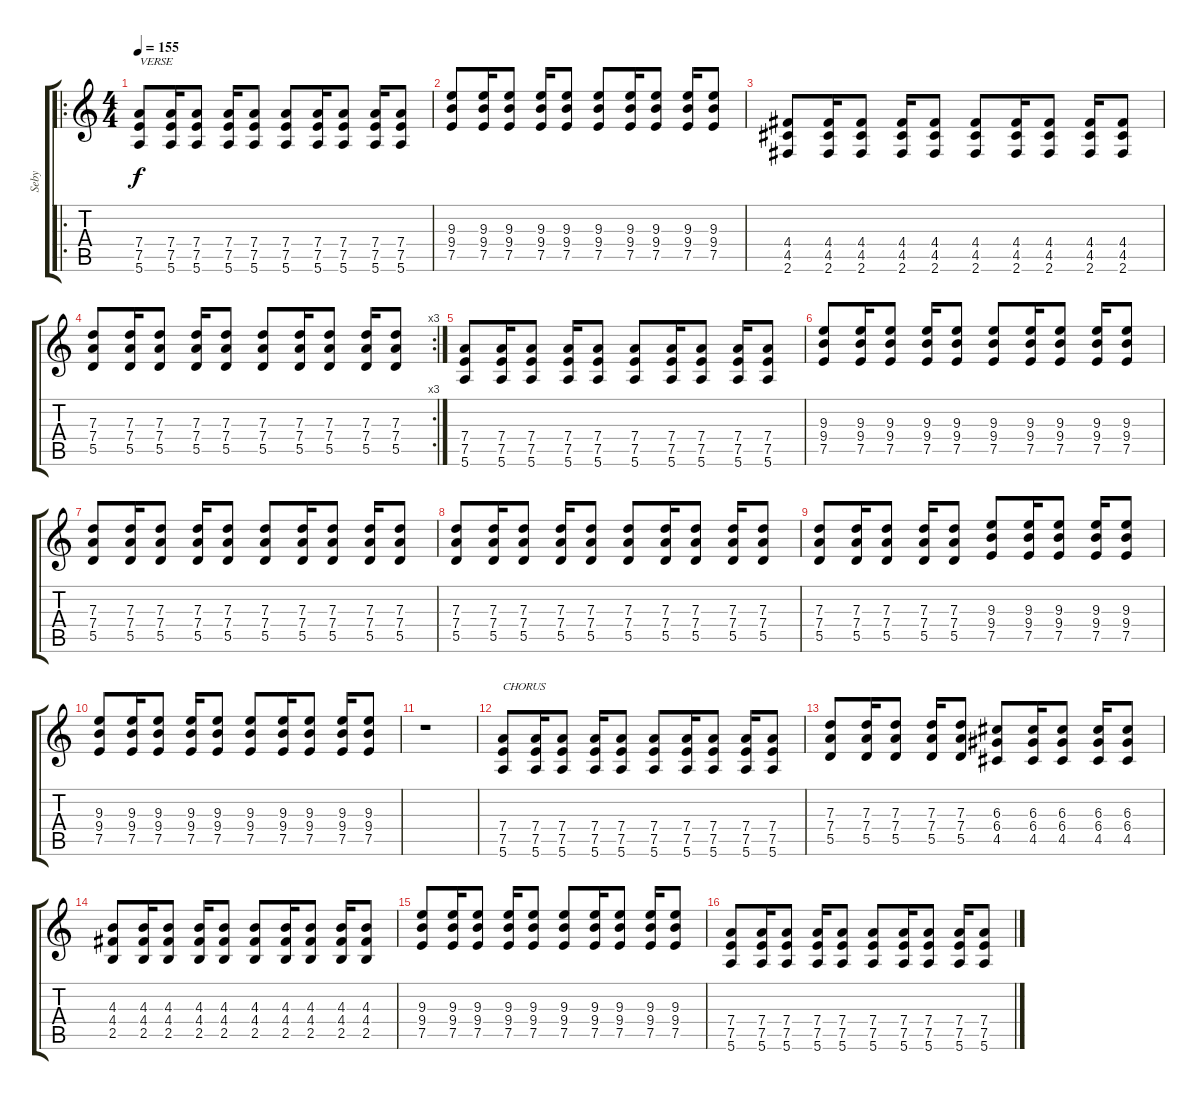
\track ("Seby" "Seby") {instrument distortionguitar}
\staff {score tabs}
\tuning (E4 B3 G3 D3 A2 E2) {hide}
\ro
\ts (4 4)
\tempo 155
\clef g2
\ks c
(7.4 7.5 5.6).8{txt "VERSE " dy f instrument distortionguitar} (7.4 7.5 5.6).16 (7.4 7.5 5.6).8 (7.4 7.5 5.6).16 (7.4 7.5 5.6).8 (7.4 7.5 5.6).8 (7.4 7.5 5.6).16 (7.4 7.5 5.6).8 (7.4 7.5 5.6).16 (7.4 7.5 5.6).8 |
(9.3 9.4 7.5).8 (9.3 9.4 7.5).16 (9.3 9.4 7.5).8 (9.3 9.4 7.5).16 (9.3 9.4 7.5).8 (9.3 9.4 7.5).8 (9.3 9.4 7.5).16 (9.3 9.4 7.5).8 (9.3 9.4 7.5).16 (9.3 9.4 7.5).8 |
(4.4 4.5 2.6).8 (4.4 4.5 2.6).16 (4.4 4.5 2.6).8 (4.4 4.5 2.6).16 (4.4 4.5 2.6).8 (4.4 4.5 2.6).8 (4.4 4.5 2.6).16 (4.4 4.5 2.6).8 (4.4 4.5 2.6).16 (4.4 4.5 2.6).8 |
\rc 3
(7.3 7.4 5.5).8 (7.3 7.4 5.5).16 (7.3 7.4 5.5).8 (7.3 7.4 5.5).16 (7.3 7.4 5.5).8 (7.3 7.4 5.5).8 (7.3 7.4 5.5).16 (7.3 7.4 5.5).8 (7.3 7.4 5.5).16 (7.3 7.4 5.5).8 |
(7.4 7.5 5.6).8 (7.4 7.5 5.6).16 (7.4 7.5 5.6).8 (7.4 7.5 5.6).16 (7.4 7.5 5.6).8 (7.4 7.5 5.6).8 (7.4 7.5 5.6).16 (7.4 7.5 5.6).8 (7.4 7.5 5.6).16 (7.4 7.5 5.6).8 |
(9.3 9.4 7.5).8 (9.3 9.4 7.5).16 (9.3 9.4 7.5).8 (9.3 9.4 7.5).16 (9.3 9.4 7.5).8 (9.3 9.4 7.5).8 (9.3 9.4 7.5).16 (9.3 9.4 7.5).8 (9.3 9.4 7.5).16 (9.3 9.4 7.5).8 |
(7.3 7.4 5.5).8 (7.3 7.4 5.5).16 (7.3 7.4 5.5).8 (7.3 7.4 5.5).16 (7.3 7.4 5.5).8 (7.3 7.4 5.5).8 (7.3 7.4 5.5).16 (7.3 7.4 5.5).8 (7.3 7.4 5.5).16 (7.3 7.4 5.5).8 |
(7.3 7.4 5.5).8 (7.3 7.4 5.5).16 (7.3 7.4 5.5).8 (7.3 7.4 5.5).16 (7.3 7.4 5.5).8 (7.3 7.4 5.5).8 (7.3 7.4 5.5).16 (7.3 7.4 5.5).8 (7.3 7.4 5.5).16 (7.3 7.4 5.5).8 |
(7.3 7.4 5.5).8 (7.3 7.4 5.5).16 (7.3 7.4 5.5).8 (7.3 7.4 5.5).16 (7.3 7.4 5.5).8 (9.3 9.4 7.5).8 (9.3 9.4 7.5).16 (9.3 9.4 7.5).8 (9.3 9.4 7.5).16 (9.3 9.4 7.5).8 |
(9.3 9.4 7.5).8 (9.3 9.4 7.5).16 (9.3 9.4 7.5).8 (9.3 9.4 7.5).16 (9.3 9.4 7.5).8 (9.3 9.4 7.5).8 (9.3 9.4 7.5).16 (9.3 9.4 7.5).8 (9.3 9.4 7.5).16 (9.3 9.4 7.5).8 |
r.1 |
(7.4 7.5 5.6).8{txt "CHORUS"} (7.4 7.5 5.6).16 (7.4 7.5 5.6).8 (7.4 7.5 5.6).16 (7.4 7.5 5.6).8 (7.4 7.5 5.6).8 (7.4 7.5 5.6).16 (7.4 7.5 5.6).8 (7.4 7.5 5.6).16 (7.4 7.5 5.6).8 |
(7.3 7.4 5.5).8 (7.3 7.4 5.5).16 (7.3 7.4 5.5).8 (7.3 7.4 5.5).16 (7.3 7.4 5.5).8 (6.3 6.4 4.5).8 (6.3 6.4 4.5).16 (6.3 6.4 4.5).8 (6.3 6.4 4.5).16 (6.3 6.4 4.5).8 |
(4.3 4.4 2.5).8 (4.3 4.4 2.5).16 (4.3 4.4 2.5).8 (4.3 4.4 2.5).16 (4.3 4.4 2.5).8 (4.3 4.4 2.5).8 (4.3 4.4 2.5).16 (4.3 4.4 2.5).8 (4.3 4.4 2.5).16 (4.3 4.4 2.5).8 |
(9.3 9.4 7.5).8 (9.3 9.4 7.5).16 (9.3 9.4 7.5).8 (9.3 9.4 7.5).16 (9.3 9.4 7.5).8 (9.3 9.4 7.5).8 (9.3 9.4 7.5).16 (9.3 9.4 7.5).8 (9.3 9.4 7.5).16 (9.3 9.4 7.5).8 |
(7.4 7.5 5.6).8 (7.4 7.5 5.6).16 (7.4 7.5 5.6).8 (7.4 7.5 5.6).16 (7.4 7.5 5.6).8 (7.4 7.5 5.6).8 (7.4 7.5 5.6).16 (7.4 7.5 5.6).8 (7.4 7.5 5.6).16 (7.4 7.5 5.6).8
